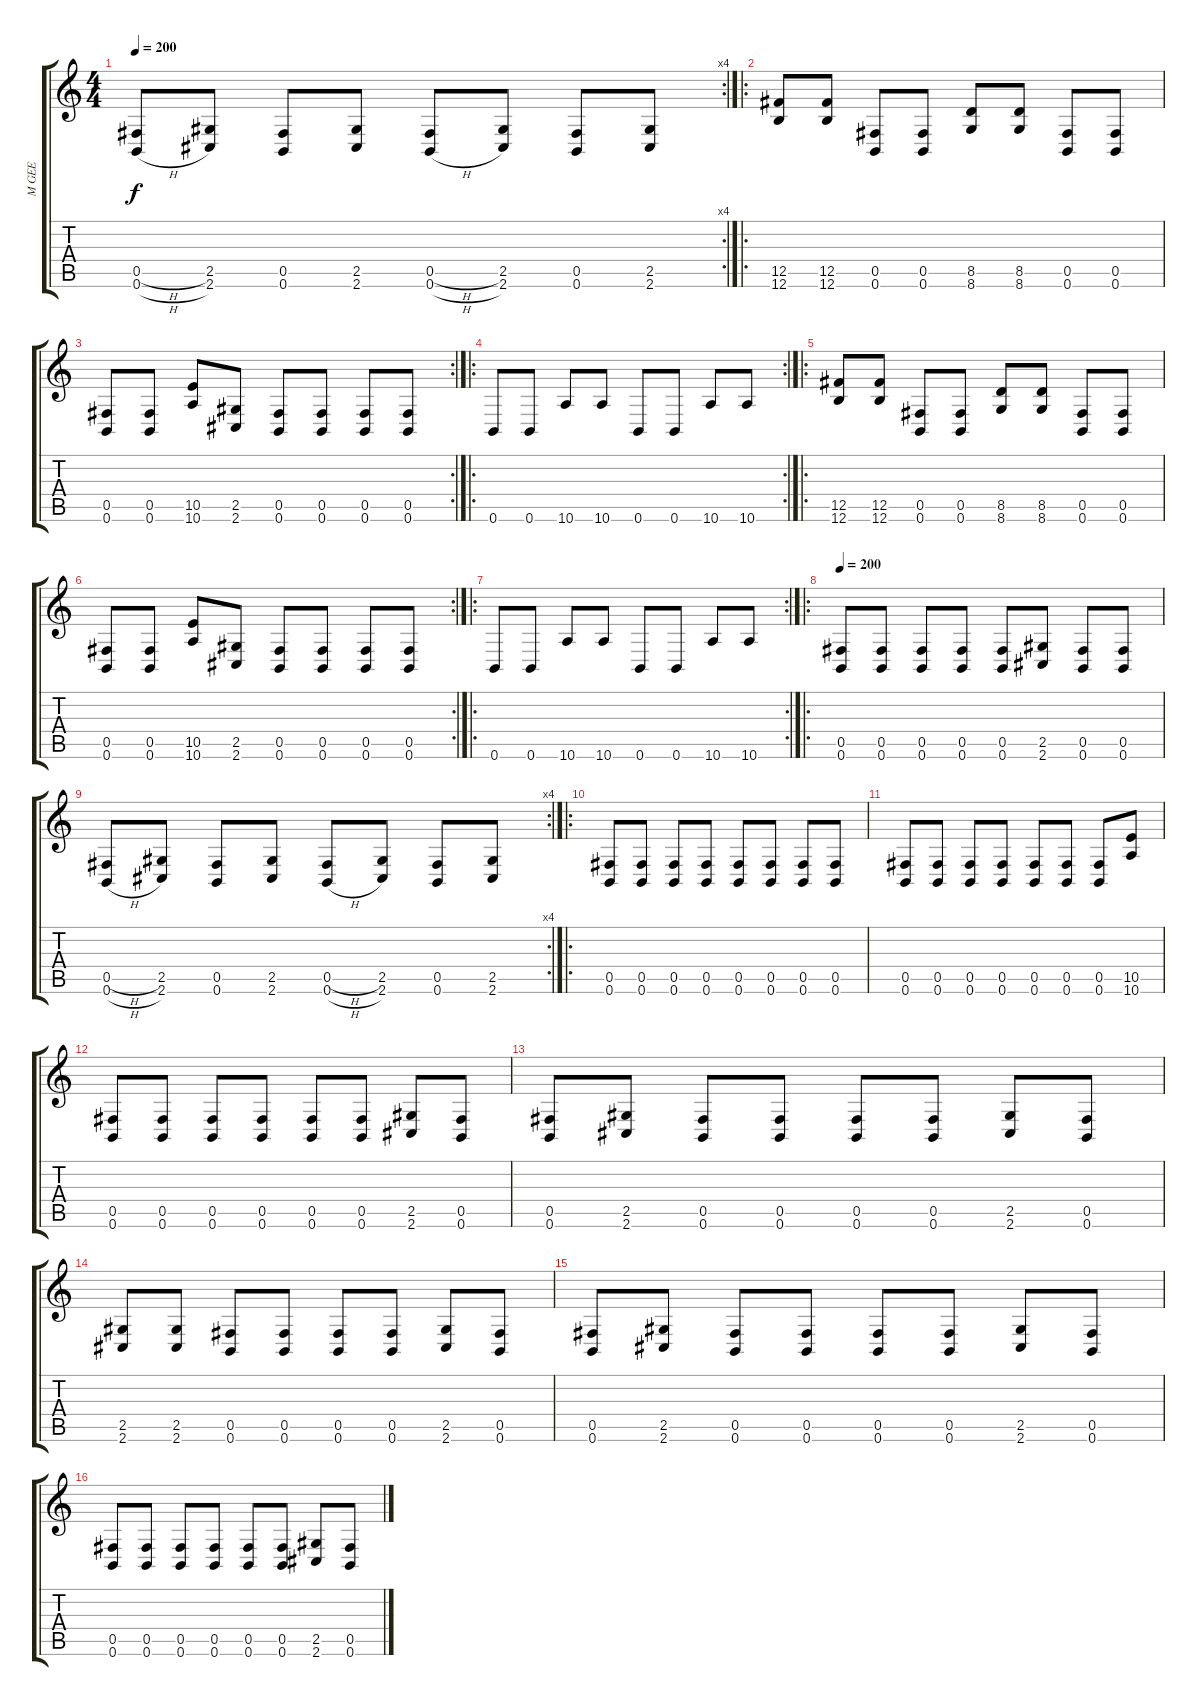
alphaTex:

\track ("M GEE" "M GEE") {instrument distortionguitar}
\staff {score tabs}
\tuning (Db4 Ab3 E3 B2 Gb2 B1) {hide}
\rc 4
\ts (4 4)
\tempo 200
\clef g2
\ks c
(0.5{h} 0.6{h}).8{dy f} (2.5 2.6).8 (0.5 0.6).8 (2.5 2.6).8 (0.5{h} 0.6{h}).8 (2.5 2.6).8 (0.5 0.6).8 (2.5 2.6).8 |
\ro
(12.5 12.6).8 (12.5 12.6).8 (0.5 0.6).8 (0.5 0.6).8 (8.5 8.6).8 (8.5 8.6).8 (0.5 0.6).8 (0.5 0.6).8 |
\rc 2
(0.5 0.6).8 (0.5 0.6).8 (10.5 10.6).8 (2.5 2.6).8 (0.5 0.6).8 (0.5 0.6).8 (0.5 0.6).8 (0.5 0.6).8 |
\ro
\rc 2
0.6.8 0.6.8 10.6.8 10.6.8 0.6.8 0.6.8 10.6.8 10.6.8 |
\ro
(12.5 12.6).8 (12.5 12.6).8 (0.5 0.6).8 (0.5 0.6).8 (8.5 8.6).8 (8.5 8.6).8 (0.5 0.6).8 (0.5 0.6).8 |
\rc 2
(0.5 0.6).8 (0.5 0.6).8 (10.5 10.6).8 (2.5 2.6).8 (0.5 0.6).8 (0.5 0.6).8 (0.5 0.6).8 (0.5 0.6).8 |
\ro
\rc 2
0.6.8 0.6.8 10.6.8 10.6.8 0.6.8 0.6.8 10.6.8 10.6.8 |
\ro
\tempo 200
(0.5 0.6).8{volume 16} (0.5 0.6).8 (0.5 0.6).8 (0.5 0.6).8 (0.5 0.6).8 (2.5 2.6).8 (0.5 0.6).8 (0.5 0.6).8 |
\rc 4
(0.5{h} 0.6{h}).8 (2.5 2.6).8 (0.5 0.6).8 (2.5 2.6).8 (0.5{h} 0.6{h}).8 (2.5 2.6).8 (0.5 0.6).8 (2.5 2.6).8 |
\ro
(0.5 0.6).8 (0.5 0.6).8 (0.5 0.6).8 (0.5 0.6).8 (0.5 0.6).8 (0.5 0.6).8 (0.5 0.6).8 (0.5 0.6).8 |
(0.5 0.6).8 (0.5 0.6).8 (0.5 0.6).8 (0.5 0.6).8 (0.5 0.6).8 (0.5 0.6).8 (0.5 0.6).8 (10.5 10.6).8 |
(0.5 0.6).8 (0.5 0.6).8 (0.5 0.6).8 (0.5 0.6).8 (0.5 0.6).8 (0.5 0.6).8 (2.5 2.6).8 (0.5 0.6).8 |
(0.5 0.6).8 (2.5 2.6).8 (0.5 0.6).8 (0.5 0.6).8 (0.5 0.6).8 (0.5 0.6).8 (2.5 2.6).8 (0.5 0.6).8 |
(2.5 2.6).8 (2.5 2.6).8 (0.5 0.6).8 (0.5 0.6).8 (0.5 0.6).8 (0.5 0.6).8 (2.5 2.6).8 (0.5 0.6).8 |
(0.5 0.6).8 (2.5 2.6).8 (0.5 0.6).8 (0.5 0.6).8 (0.5 0.6).8 (0.5 0.6).8 (2.5 2.6).8 (0.5 0.6).8 |
(0.5 0.6).8 (0.5 0.6).8 (0.5 0.6).8 (0.5 0.6).8 (0.5 0.6).8 (0.5 0.6).8 (2.5 2.6).8 (0.5 0.6).8
